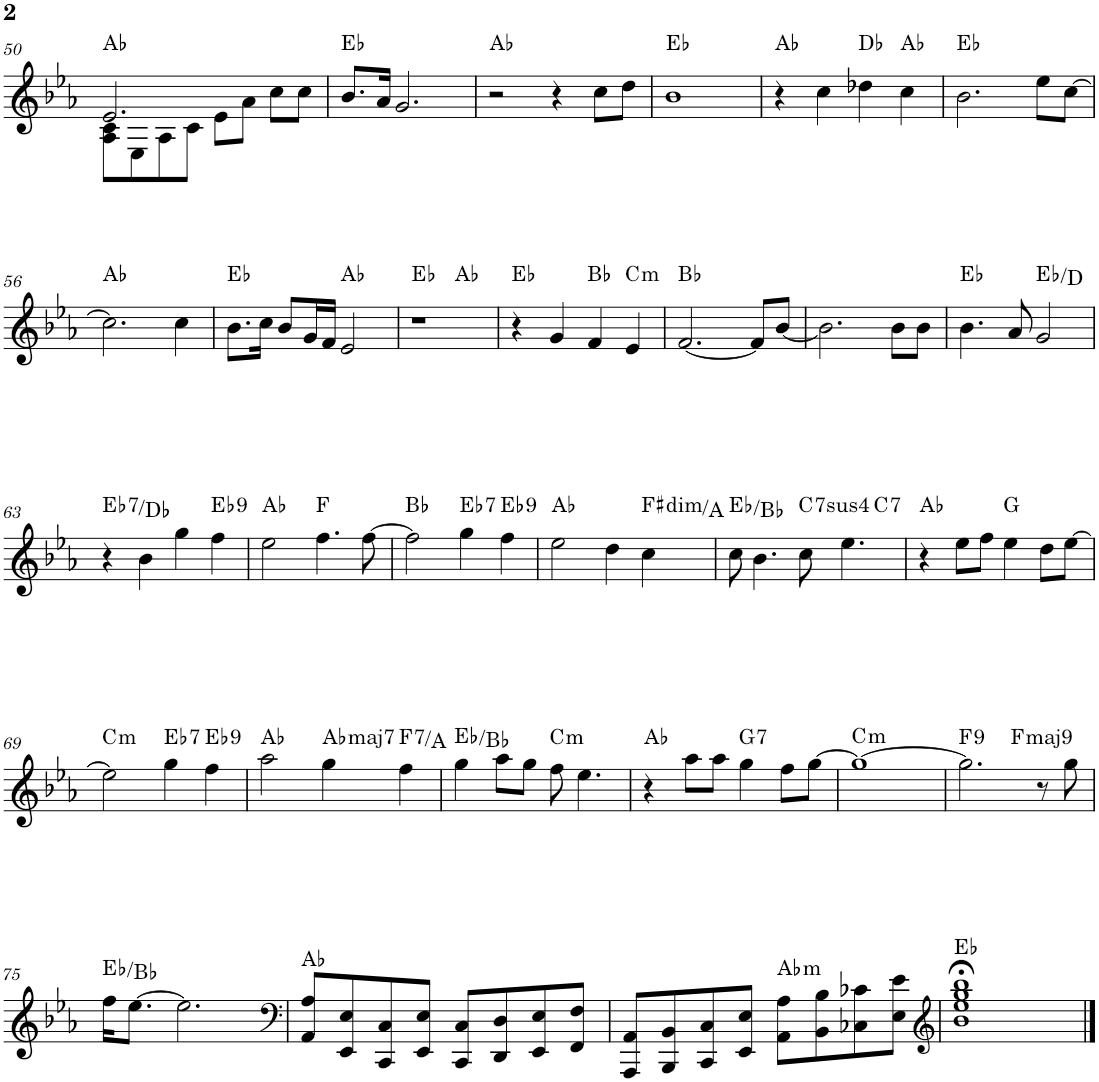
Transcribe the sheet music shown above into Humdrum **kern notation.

**kern	**harte
*part1	*part1
*staff1	*
*I"P1	*
!!LO:PB:g=z
*clefG2	*
*k[b-e-a-]	*
*E-:	*
*M4/4	*
=50	=50
*^	*
2.e-/	8A-\ 8c\L	Ab:maj
.	8E-\	.
.	8A-\	.
.	8c\J	.
.	8e-\L	.
.	8a-\J	.
8cc\L	4ryy	.
8cc\J	.	.
*v	*v	*
=51	=51
8.b-/L	Eb:maj
16a-/Jk	.
2.g/	.
=52	=52
2r	Ab:maj
4r	.
8cc\L	.
8dd\J	.
=53	=53
1b-	Eb:maj
=54	=54
4r	Ab:maj
4cc\	.
4dd-X\	Db:maj
4cc\	Ab:maj
=55	=55
2.b-\	Eb:maj
8ee-\L	.
[>8cc\J	.
!!LO:LB:g=z
=56	=56
2.cc\]	Ab:maj
4cc\	.
=57	=57
8.b-\L	Eb:maj
16cc\Jk	.
8b-/L	.
16g/L	.
16f/JJ	.
2e-/	Ab:maj
=58	=58
*^	*
1r	2ryy	Eb:maj
.	2ryy	Ab:maj
*v	*v	*
=59	=59
4r	Eb:maj
4g/	.
4f/	Bb:maj
!	!LO:H:kt=m
4e-/	C:min
=60	=60
[<2.f/	Bb:maj
8f/L]	.
[<8b-/J	.
=61	=61
2.b-\]	.
8b-\L	.
8b-\J	.
=62	=62
4.b-\	Eb:maj
8a-/	.
2g/	Eb:maj/7
!!LO:LB:g=z
=63	=63
!	!LO:H:kt=7
4r	Eb:7/b7
4b-\	.
4gg\	.
!	!LO:H:kt=9
4ff\	Eb:9
=64	=64
2ee-\	Ab:maj
4.ff\	F:maj
[>8ff\	.
=65	=65
2ff\]	Bb:maj
!	!LO:H:kt=7
4gg\	Eb:7
!	!LO:H:kt=9
4ff\	Eb:9
=66	=66
2ee-\	Ab:maj
4dd\	.
!	!LO:H:kt=dim
4cc\	F#:dim/b3
=67	=67
*^	*
8cc\	2.ryy	Eb:maj/5
4.b-\	.	.
!	!	!LO:H:kt=74
8cc\	.	C:sus4(7)
4.ee-\	.	.
!	!	!LO:H:kt=7
.	4ryy	C:7
*v	*v	*
=68	=68
4r	Ab:maj
8ee-\L	.
8ff\J	.
4ee-\	G:maj
8dd\L	.
[>8ee-\J	.
!!LO:LB:g=z
=69	=69
!	!LO:H:kt=m
2ee-\]	C:min
!	!LO:H:kt=7
4gg\	Eb:7
!	!LO:H:kt=9
4ff\	Eb:9
=70	=70
2aa-\	Ab:maj
!	!LO:H:kt=maj7
4gg\	Ab:maj7
!	!LO:H:kt=7
4ff\	F:7/3
=71	=71
4gg\	Eb:maj/5
8aa-\L	.
8gg\J	.
!	!LO:H:kt=m
8ff\	C:min
4.ee-\	.
=72	=72
4r	Ab:maj
8aa-\L	.
8aa-\J	.
!	!LO:H:kt=7
4gg\	G:7
8ff\L	.
[>8gg\J	.
=73	=73
!	!LO:H:kt=m
1gg_	C:min
=74	=74
!	!LO:H:kt=9
*^	*
2.gg\]	2ryy	F:9
!	!	!LO:H:kt=maj9
.	2ryy	F:maj9
8r	.	.
8gg\	.	.
*v	*v	*
!!LO:LB:g=z
=75	=75
16ff\KL	Eb:maj/5
[>8.ee-\J	.
2.ee-\]	.
=76	=76
*clefF4	*
8AA-/ 8A-/L	Ab:maj
8EE-/ 8E-/	.
8CC/ 8C/	.
8EE-/ 8E-/J	.
8CC/ 8C/L	.
8DD/ 8D/	.
8EE-/ 8E-/	.
8FF/ 8F/J	.
=77	=77
8AAA-/ 8AA-/L	.
8BBB-/ 8BB-/	.
8CC/ 8C/	.
8EE-/ 8E-/J	.
!	!LO:H:kt=m
8AA-\ 8A-\L	Ab:min
8BB-\ 8B-\	.
8C-X\ 8c-X\	.
8E-\ 8e-\J	.
=78	=78
*clefG2	*
1b-;< 1ee-;< 1gg;< 1bb-;<	Eb:maj
==	==
*-	*-
